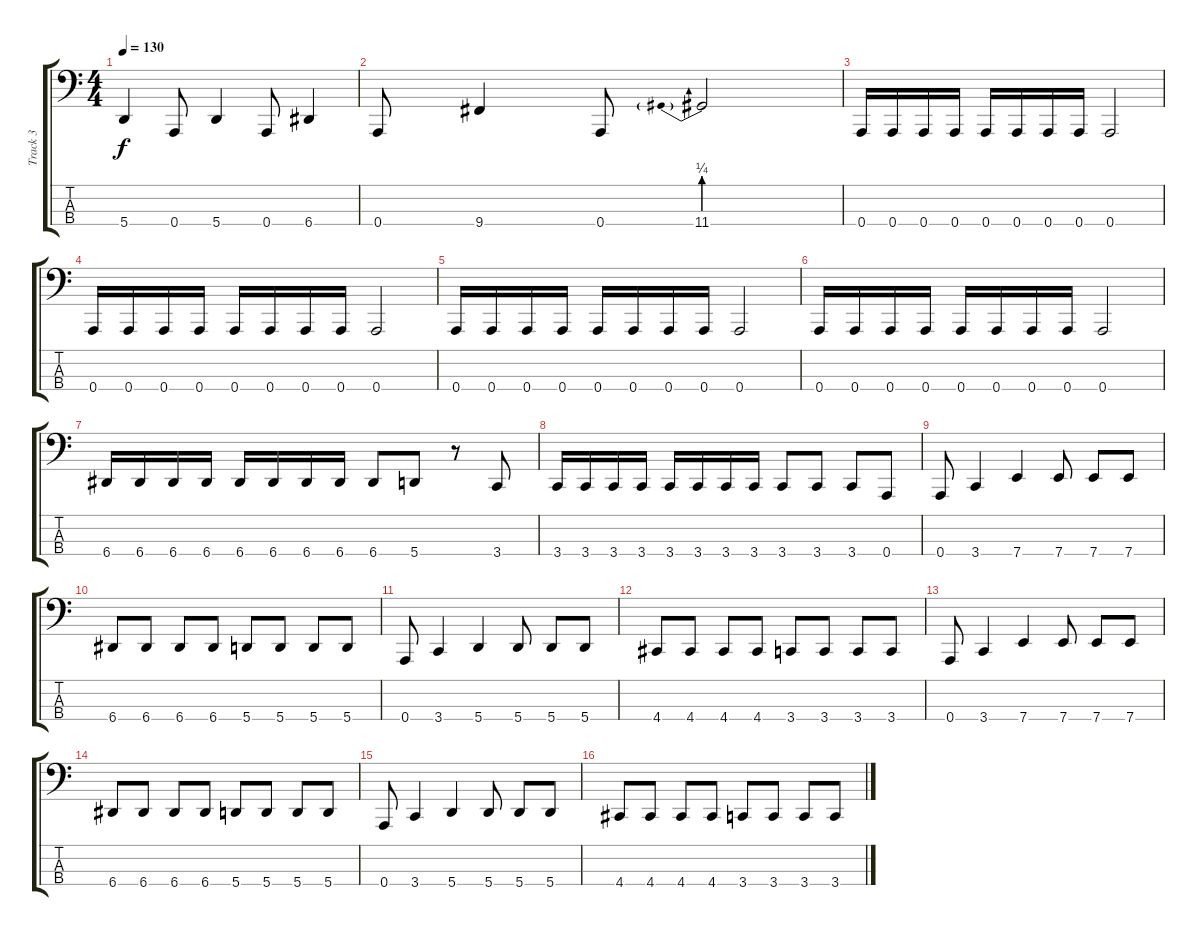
\track ("Track 3" "Track 3") {instrument electricbasspick}
\staff {score tabs}
\tuning (D2 A1 E1 A0) {hide}
\ts (4 4)
\tempo 130
\clef f4
\ks c
5.4.4{dy f} 0.4.8 5.4.4 0.4.8 6.4.4 |
0.4.8 9.4.4 0.4.8 11.4{be (prebend 0 1 60 1)}.2 |
0.4.16 0.4.16 0.4.16 0.4.16 0.4.16 0.4.16 0.4.16 0.4.16 0.4.2 |
0.4.16 0.4.16 0.4.16 0.4.16 0.4.16 0.4.16 0.4.16 0.4.16 0.4.2 |
0.4.16 0.4.16 0.4.16 0.4.16 0.4.16 0.4.16 0.4.16 0.4.16 0.4.2 |
0.4.16 0.4.16 0.4.16 0.4.16 0.4.16 0.4.16 0.4.16 0.4.16 0.4.2 |
6.4.16 6.4.16 6.4.16 6.4.16 6.4.16 6.4.16 6.4.16 6.4.16 6.4.8 5.4.8 r.8 3.4.8 |
3.4.16 3.4.16 3.4.16 3.4.16 3.4.16 3.4.16 3.4.16 3.4.16 3.4.8 3.4.8 3.4.8 0.4.8 |
0.4.8 3.4.4 7.4.4 7.4.8 7.4.8 7.4.8 |
6.4.8 6.4.8 6.4.8 6.4.8 5.4.8 5.4.8 5.4.8 5.4.8 |
0.4.8 3.4.4 5.4.4 5.4.8 5.4.8 5.4.8 |
4.4.8 4.4.8 4.4.8 4.4.8 3.4.8 3.4.8 3.4.8 3.4.8 |
0.4.8 3.4.4 7.4.4 7.4.8 7.4.8 7.4.8 |
6.4.8 6.4.8 6.4.8 6.4.8 5.4.8 5.4.8 5.4.8 5.4.8 |
0.4.8 3.4.4 5.4.4 5.4.8 5.4.8 5.4.8 |
4.4.8 4.4.8 4.4.8 4.4.8 3.4.8 3.4.8 3.4.8 3.4.8
